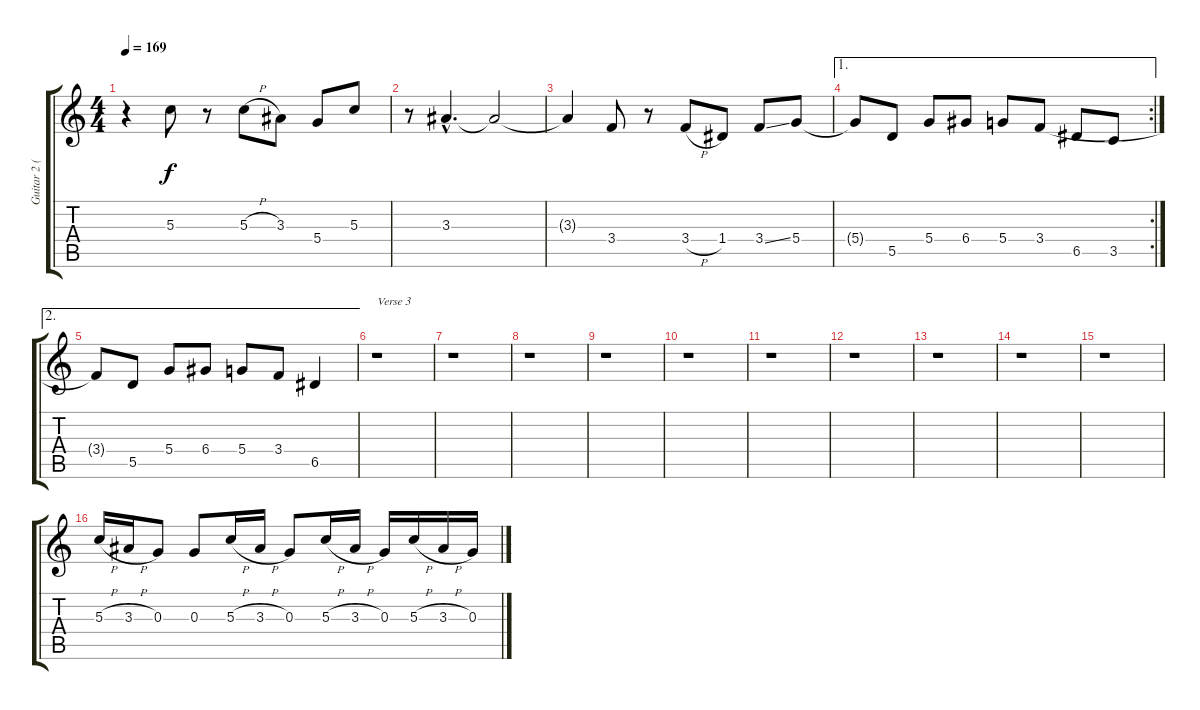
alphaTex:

\track ("Guitar 2 (Solo + Fills)" "Guitar 2 (") {instrument distortionguitar}
\staff {score tabs}
\tuning (E4 B3 G3 D3 A2 E2) {hide}
\ts (4 4)
\tempo 169
\clef g2
\ks c
r.4{dy f} 5.3.8 r.8 5.3{h}.8 3.3.8 5.4.8 5.3.8 |
r.8 3.3{hac}.4{d} 3.3{t}.2 |
3.3{t}.4 3.4.8 r.8 3.4{h}.8 1.4.8 3.4{ss}.8 5.4.8 |
\ae 1
\rc 2
5.4{t}.8 5.5.8 5.4.8 6.4.8 5.4.8 3.4.8 6.5.8 3.5.8 |
\ae 2
3.4{t}.8 5.5.8 5.4.8 6.4.8 5.4.8 3.4.8 6.5.4 |
r.1{txt "Verse 3"} |
r.1 |
r.1 |
r.1 |
r.1 |
r.1 |
r.1 |
r.1 |
r.1 |
r.1 |
5.3{h}.16 3.3{h}.16 0.3.8 0.3.8 5.3{h}.16 3.3{h}.16 0.3.8 5.3{h}.16 3.3{h}.16 0.3.16 5.3{h}.16 3.3{h}.16 0.3.16
